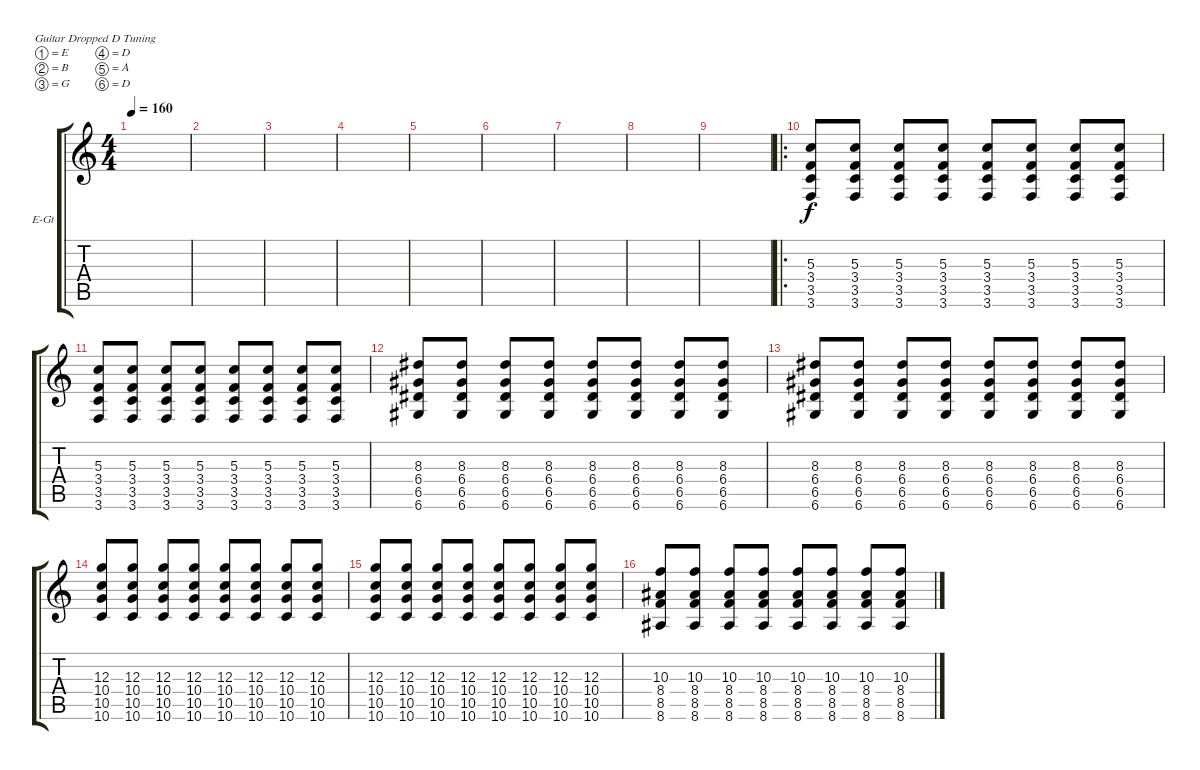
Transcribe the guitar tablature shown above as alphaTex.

\defaultSystemsLayout 4
\bracketExtendMode groupsimilarinstruments
\firstSystemTrackNameOrientation horizontal
\otherSystemsTrackNameOrientation horizontal
\track ("Electric Guitar" "E-Gt") {instrument distortionguitar}
\staff {score tabs}
\tuning (E4 B3 G3 D3 A2 D2)
\ts (4 4)
\tempo 160
\clef g2
\ks c
|
|
|
|
|
|
|
|
|
\ro
(3.6 3.5 3.4 5.3).8 (3.6 3.5 3.4 5.3).8 (3.6 3.5 3.4 5.3).8 (3.6 3.5 3.4 5.3).8 (3.6 3.5 3.4 5.3).8 (3.6 3.5 3.4 5.3).8 (3.6 3.5 3.4 5.3).8 (3.6 3.5 3.4 5.3).8 |
(3.6 3.5 3.4 5.3).8 (3.6 3.5 3.4 5.3).8 (3.6 3.5 3.4 5.3).8 (3.6 3.5 3.4 5.3).8 (3.6 3.5 3.4 5.3).8 (3.6 3.5 3.4 5.3).8 (3.6 3.5 3.4 5.3).8 (3.6 3.5 3.4 5.3).8 |
(6.6 6.5 6.4 8.3).8 (6.6 6.5 6.4 8.3).8 (6.5 6.6 6.4 8.3).8 (6.6 6.5 6.4 8.3).8 (6.6 6.5 6.4 8.3).8 (6.6 6.5 6.4 8.3).8 (6.5 6.6 6.4 8.3).8 (6.6 6.5 6.4 8.3).8 |
(6.6 6.5 6.4 8.3).8 (6.6 6.5 6.4 8.3).8 (6.5 6.6 6.4 8.3).8 (6.6 6.5 6.4 8.3).8 (6.6 6.5 6.4 8.3).8 (6.6 6.5 6.4 8.3).8 (6.5 6.6 6.4 8.3).8 (6.6 6.5 6.4 8.3).8 |
(10.6 10.5 10.4 12.3).8 (10.6 10.5 10.4 12.3).8 (10.6 10.5 10.4 12.3).8 (10.5 10.6 10.4 12.3).8 (10.6 10.5 10.4 12.3).8 (10.6 10.5 10.4 12.3).8 (10.6 10.5 10.4 12.3).8 (10.5 10.6 10.4 12.3).8 |
(10.6 10.5 10.4 12.3).8 (10.6 10.5 10.4 12.3).8 (10.6 10.5 10.4 12.3).8 (10.5 10.6 10.4 12.3).8 (10.6 10.5 10.4 12.3).8 (10.6 10.5 10.4 12.3).8 (10.6 10.5 10.4 12.3).8 (10.5 10.6 10.4 12.3).8 |
(8.6 8.5 8.4 10.3).8 (8.6 8.5 8.4 10.3).8 (8.6 8.5 8.4 10.3).8 (8.6 8.5 8.4 10.3).8 (8.6 8.5 8.4 10.3).8 (8.6 8.5 8.4 10.3).8 (8.6 8.5 8.4 10.3).8 (8.6 8.5 8.4 10.3).8
